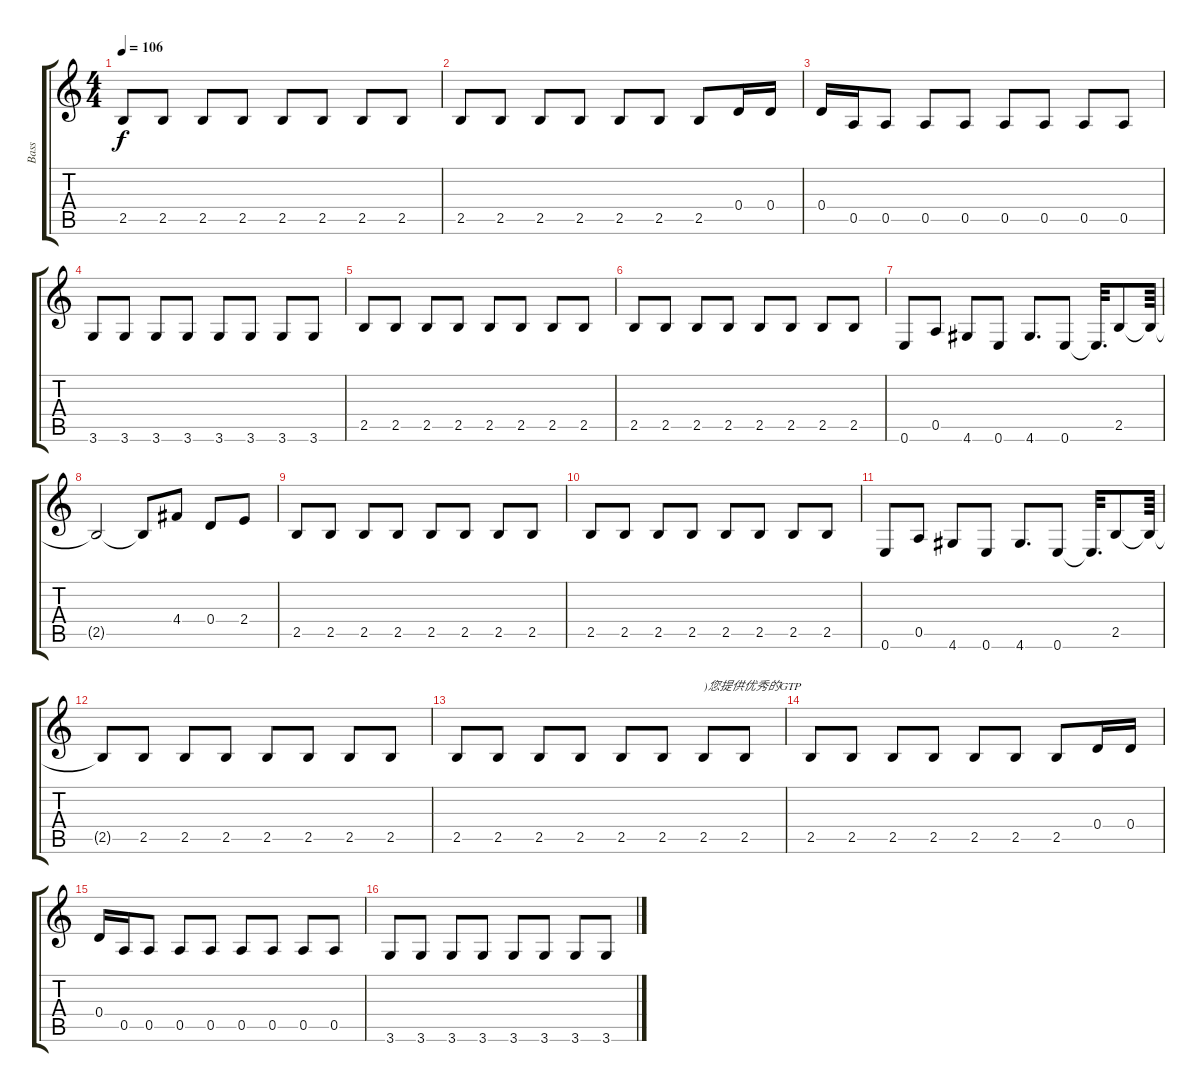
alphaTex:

\track ("Bass" "Bass") {instrument electricbassfinger}
\staff {score tabs}
\tuning (E4 B3 G3 D3 A2 E2) {hide}
\ts (4 4)
\tempo 106
\clef g2
\ks c
2.5.8{dy f} 2.5.8 2.5.8 2.5.8 2.5.8 2.5.8 2.5.8 2.5.8 |
2.5.8 2.5.8 2.5.8 2.5.8 2.5.8 2.5.8 2.5.8 0.4.16 0.4.16 |
0.4.16 0.5.16 0.5.8 0.5.8 0.5.8 0.5.8 0.5.8 0.5.8 0.5.8 |
3.6.8 3.6.8 3.6.8 3.6.8 3.6.8 3.6.8 3.6.8 3.6.8 |
2.5.8 2.5.8 2.5.8 2.5.8 2.5.8 2.5.8 2.5.8 2.5.8 |
2.5.8 2.5.8 2.5.8 2.5.8 2.5.8 2.5.8 2.5.8 2.5.8 |
0.6.8 0.5.8 4.6.8 0.6.8 4.6.8{d} 0.6.8 0.6{t}.32{d} 2.5.8 2.5{t}.64 |
2.5{t}.2 2.5{t}.8 4.4.8 0.4.8 2.4.8 |
2.5.8 2.5.8 2.5.8 2.5.8 2.5.8 2.5.8 2.5.8 2.5.8 |
2.5.8 2.5.8 2.5.8 2.5.8 2.5.8 2.5.8 2.5.8 2.5.8 |
0.6.8 0.5.8 4.6.8 0.6.8 4.6.8{d} 0.6.8 0.6{t}.32{d} 2.5.8 2.5{t}.64 |
2.5{t}.8 2.5.8 2.5.8 2.5.8 2.5.8 2.5.8 2.5.8 2.5.8 |
2.5.8 2.5.8 2.5.8 2.5.8 2.5.8 2.5.8 2.5.8{txt ")您提供优秀的GTP"} 2.5.8 |
2.5.8 2.5.8 2.5.8 2.5.8 2.5.8 2.5.8 2.5.8 0.4.16 0.4.16 |
0.4.16 0.5.16 0.5.8 0.5.8 0.5.8 0.5.8 0.5.8 0.5.8 0.5.8 |
3.6.8 3.6.8 3.6.8 3.6.8 3.6.8 3.6.8 3.6.8 3.6.8
